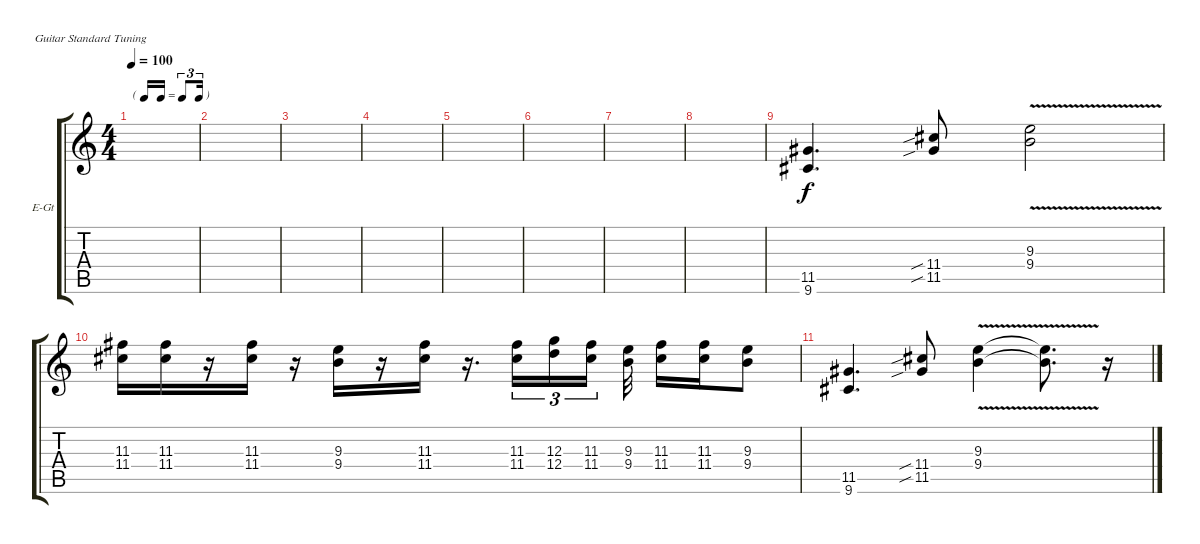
\bracketExtendMode groupsimilarinstruments
\firstSystemTrackNameOrientation horizontal
\otherSystemsTrackNameOrientation horizontal
\track ("Rhythm Guitar" "E-Gt") {instrument distortionguitar}
\staff {score tabs}
\tuning (E4 B3 G3 D3 A2 E2)
\ts (4 4)
\tf triplet16th
\tempo 100
\clef g2
\ks c
|
|
|
|
|
|
|
|
(9.6 11.5).4{d} (11.5{sib} 11.4{sib}).8 (9.4{v} 9.3{v}).2 |
(11.3 11.4).16 (11.4 11.3).16 r.16 (11.3 11.4).16 r.16 (9.4 9.3).16 r.16 (11.4 11.3).16 r.16{d} (11.3 11.4).16{tu (3 2)} (12.4 12.3).16{tu (3 2)} (11.4 11.3).16{tu (3 2)} (9.3 9.4).32 (11.4 11.3).16 (11.4 11.3).16 (9.3 9.4).8 |
(9.6 11.5).4{d} (11.5{sib} 11.4{sib}).8 (9.4{v} 9.3{v}).4 (9.4{t} 9.3{t}).8{d} r.16
